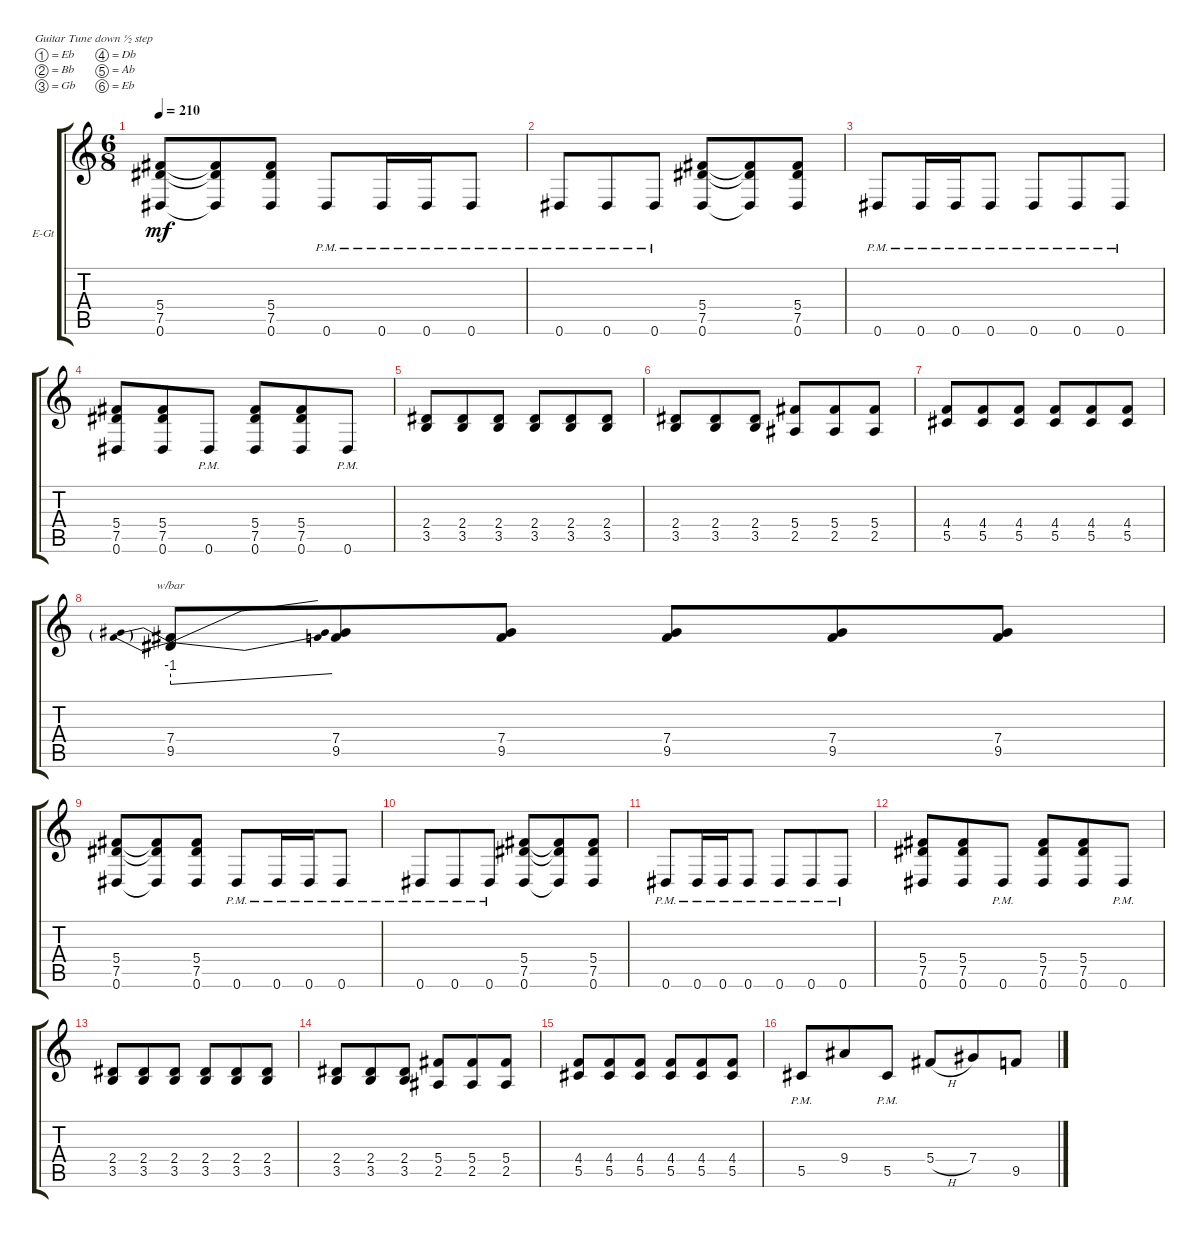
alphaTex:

\bracketExtendMode groupsimilarinstruments
\firstSystemTrackNameOrientation horizontal
\otherSystemsTrackNameOrientation horizontal
\track ("right" "E-Gt") {instrument distortionguitar}
\staff {score tabs}
\tuning (Eb4 Bb3 Gb3 Db3 Ab2 Eb2)
\ts (6 8)
\tempo 210
\clef g2
\ks c
(0.6 7.5 5.4).8{dy mf} (0.6{t} 7.5{t} 5.4{t}).8 (0.6 5.4 7.5).8 0.6{pm}.8 0.6{pm}.16 0.6{pm}.16 0.6{pm}.8 |
0.6{pm}.8 0.6{pm}.8 0.6{pm}.8 (0.6 7.5 5.4).8 (0.6{t} 7.5{t} 5.4{t}).8 (0.6 5.4 7.5).8 |
0.6{pm}.8 0.6{pm}.16 0.6{pm}.16 0.6{pm}.8 0.6{pm}.8 0.6{pm}.8 0.6{pm}.8 |
(0.6 7.5 5.4).8 (0.6 5.4 7.5).8 0.6{pm}.8 (0.6 7.5 5.4).8 (0.6 5.4 7.5).8 0.6{pm}.8 |
(3.5 2.4).8 (3.5 2.4).8 (3.5 2.4).8 (3.5 2.4).8 (3.5 2.4).8 (3.5 2.4).8 |
(3.5 2.4).8 (3.5 2.4).8 (3.5 2.4).8 (2.5 5.4).8 (2.5 5.4).8 (2.5 5.4).8 |
(5.5 4.4).8 (5.5 4.4).8 (5.5 4.4).8 (5.5 4.4).8 (5.5 4.4).8 (5.5 4.4).8 |
(9.5 7.4).8{tbe (predivedive default 0 -4 30 0)} (9.5 7.4).8 (9.5 7.4).8 (9.5 7.4).8 (9.5 7.4).8 (9.5 7.4).8 |
(0.6 7.5 5.4).8 (0.6{t} 7.5{t} 5.4{t}).8 (0.6 5.4 7.5).8 0.6{pm}.8 0.6{pm}.16 0.6{pm}.16 0.6{pm}.8 |
0.6{pm}.8 0.6{pm}.8 0.6{pm}.8 (0.6 7.5 5.4).8 (0.6{t} 7.5{t} 5.4{t}).8 (0.6 5.4 7.5).8 |
0.6{pm}.8 0.6{pm}.16 0.6{pm}.16 0.6{pm}.8 0.6{pm}.8 0.6{pm}.8 0.6{pm}.8 |
(0.6 7.5 5.4).8 (0.6 5.4 7.5).8 0.6{pm}.8 (0.6 7.5 5.4).8 (0.6 5.4 7.5).8 0.6{pm}.8 |
(3.5 2.4).8 (3.5 2.4).8 (3.5 2.4).8 (3.5 2.4).8 (3.5 2.4).8 (3.5 2.4).8 |
(3.5 2.4).8 (3.5 2.4).8 (3.5 2.4).8 (2.5 5.4).8 (2.5 5.4).8 (2.5 5.4).8 |
(5.5 4.4).8 (5.5 4.4).8 (5.5 4.4).8 (5.5 4.4).8 (5.5 4.4).8 (5.5 4.4).8 |
5.5{pm}.8 9.4.8 5.5{pm}.8 5.4{h}.8 7.4.8 9.5.8
